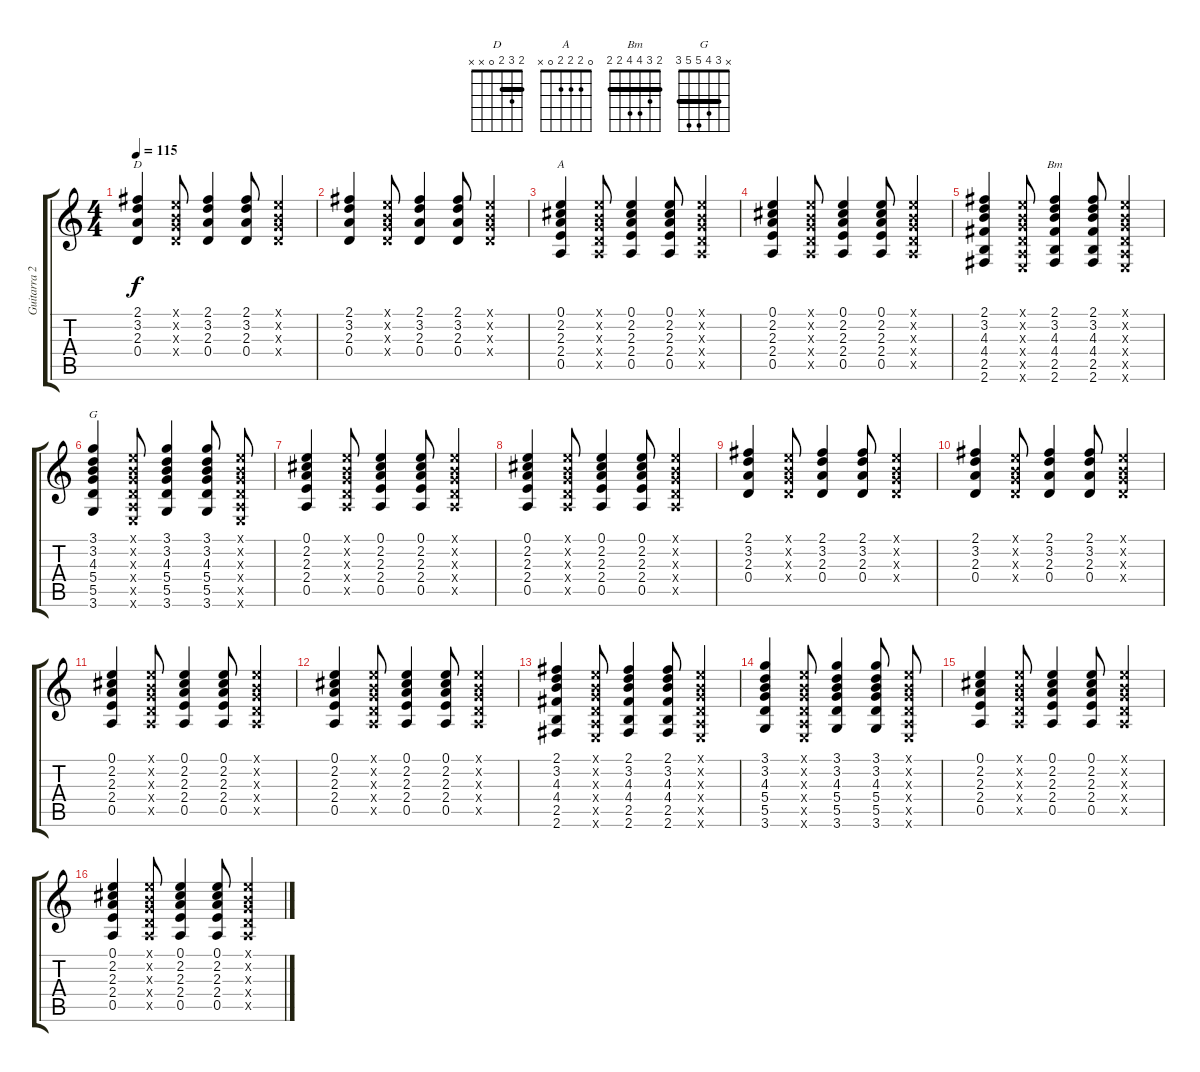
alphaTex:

\track ("Guitarra 2" "Guitarra 2") {instrument acousticguitarsteel}
\staff {score tabs}
\tuning (E4 B3 G3 D3 A2 E2) {hide}
\chord ("D" 2 3 2 0 x x) {barre 2}
\chord ("A" 0 2 2 2 0 x)
\chord ("Bm" 2 3 4 4 2 2) {barre 2}
\chord ("G" x 3 4 5 5 3) {barre 3}
\ts (4 4)
\tempo 115
\clef g2
\ks c
(2.1 3.2 2.3 0.4).4{ch "D" dy f} (0.1{x} 0.2{x} 0.3{x} 0.4{x}).8 (2.1 3.2 2.3 0.4).4 (2.1 3.2 2.3 0.4).8 (0.1{x} 0.2{x} 0.3{x} 0.4{x}).4 |
(2.1 3.2 2.3 0.4).4 (0.1{x} 0.2{x} 0.3{x} 0.4{x}).8 (2.1 3.2 2.3 0.4).4 (2.1 3.2 2.3 0.4).8 (0.1{x} 0.2{x} 0.3{x} 0.4{x}).4 |
(0.1 2.2 2.3 2.4 0.5).4{ch "A"} (0.1{x} 0.2{x} 0.3{x} 0.4{x} 0.5{x}).8 (0.1 2.2 2.3 2.4 0.5).4 (0.1 2.2 2.3 2.4 0.5).8 (0.1{x} 0.2{x} 0.3{x} 0.4{x} 0.5{x}).4 |
(0.1 2.2 2.3 2.4 0.5).4 (0.1{x} 0.2{x} 0.3{x} 0.4{x} 0.5{x}).8 (0.1 2.2 2.3 2.4 0.5).4 (0.1 2.2 2.3 2.4 0.5).8 (0.1{x} 0.2{x} 0.3{x} 0.4{x} 0.5{x}).4 |
(2.1 3.2 4.3 4.4 2.5 2.6).4 (0.1{x} 0.2{x} 0.3{x} 0.4{x} 0.5{x} 0.6{x}).8 (2.1 3.2 4.3 4.4 2.5 2.6).4{ch "Bm"} (2.1 3.2 4.3 4.4 2.5 2.6).8 (0.1{x} 0.2{x} 0.3{x} 0.4{x} 0.5{x} 0.6{x}).4 |
(3.1 3.2 4.3 5.4 5.5 3.6).4{ch "G"} (0.1{x} 0.2{x} 0.3{x} 0.4{x} 0.5{x} 0.6{x}).8 (3.1 3.2 4.3 5.4 5.5 3.6).4 (3.1 3.2 4.3 5.4 5.5 3.6).8 (0.1{x} 0.2{x} 0.3{x} 0.4{x} 0.5{x} 0.6{x}).8 |
(0.1 2.2 2.3 2.4 0.5).4 (0.1{x} 0.2{x} 0.3{x} 0.4{x} 0.5{x}).8 (0.1 2.2 2.3 2.4 0.5).4 (0.1 2.2 2.3 2.4 0.5).8 (0.1{x} 0.2{x} 0.3{x} 0.4{x} 0.5{x}).4 |
(0.1 2.2 2.3 2.4 0.5).4 (0.1{x} 0.2{x} 0.3{x} 0.4{x} 0.5{x}).8 (0.1 2.2 2.3 2.4 0.5).4 (0.1 2.2 2.3 2.4 0.5).8 (0.1{x} 0.2{x} 0.3{x} 0.4{x} 0.5{x}).4 |
(2.1 3.2 2.3 0.4).4 (0.1{x} 0.2{x} 0.3{x} 0.4{x}).8 (2.1 3.2 2.3 0.4).4 (2.1 3.2 2.3 0.4).8 (0.1{x} 0.2{x} 0.3{x} 0.4{x}).4 |
(2.1 3.2 2.3 0.4).4 (0.1{x} 0.2{x} 0.3{x} 0.4{x}).8 (2.1 3.2 2.3 0.4).4 (2.1 3.2 2.3 0.4).8 (0.1{x} 0.2{x} 0.3{x} 0.4{x}).4 |
(0.1 2.2 2.3 2.4 0.5).4 (0.1{x} 0.2{x} 0.3{x} 0.4{x} 0.5{x}).8 (0.1 2.2 2.3 2.4 0.5).4 (0.1 2.2 2.3 2.4 0.5).8 (0.1{x} 0.2{x} 0.3{x} 0.4{x} 0.5{x}).4 |
(0.1 2.2 2.3 2.4 0.5).4 (0.1{x} 0.2{x} 0.3{x} 0.4{x} 0.5{x}).8 (0.1 2.2 2.3 2.4 0.5).4 (0.1 2.2 2.3 2.4 0.5).8 (0.1{x} 0.2{x} 0.3{x} 0.4{x} 0.5{x}).4 |
(2.1 3.2 4.3 4.4 2.5 2.6).4 (0.1{x} 0.2{x} 0.3{x} 0.4{x} 0.5{x} 0.6{x}).8 (2.1 3.2 4.3 4.4 2.5 2.6).4 (2.1 3.2 4.3 4.4 2.5 2.6).8 (0.1{x} 0.2{x} 0.3{x} 0.4{x} 0.5{x} 0.6{x}).4 |
(3.1 3.2 4.3 5.4 5.5 3.6).4 (0.1{x} 0.2{x} 0.3{x} 0.4{x} 0.5{x} 0.6{x}).8 (3.1 3.2 4.3 5.4 5.5 3.6).4 (3.1 3.2 4.3 5.4 5.5 3.6).8 (0.1{x} 0.2{x} 0.3{x} 0.4{x} 0.5{x} 0.6{x}).8 |
(0.1 2.2 2.3 2.4 0.5).4 (0.1{x} 0.2{x} 0.3{x} 0.4{x} 0.5{x}).8 (0.1 2.2 2.3 2.4 0.5).4 (0.1 2.2 2.3 2.4 0.5).8 (0.1{x} 0.2{x} 0.3{x} 0.4{x} 0.5{x}).4 |
(0.1 2.2 2.3 2.4 0.5).4 (0.1{x} 0.2{x} 0.3{x} 0.4{x} 0.5{x}).8 (0.1 2.2 2.3 2.4 0.5).4 (0.1 2.2 2.3 2.4 0.5).8 (0.1{x} 0.2{x} 0.3{x} 0.4{x} 0.5{x}).4
